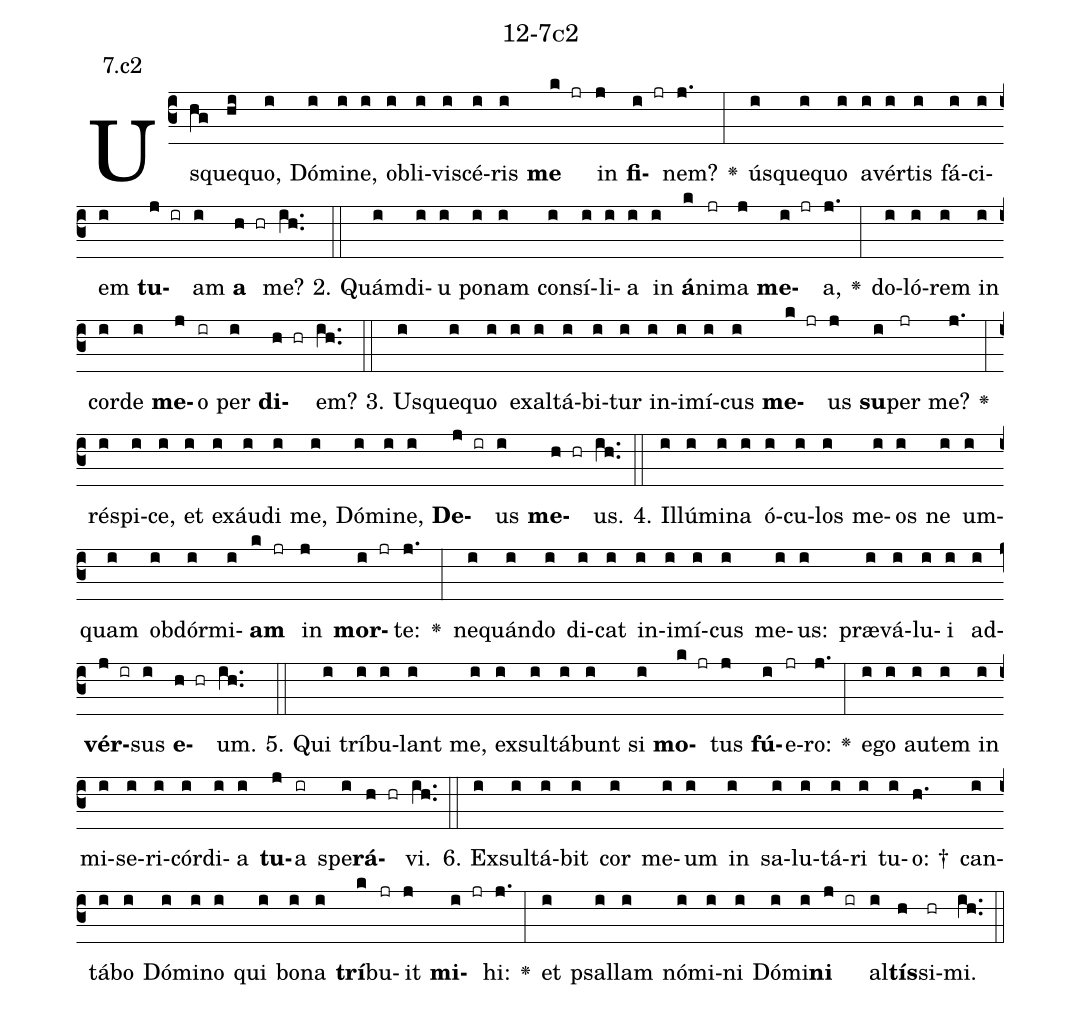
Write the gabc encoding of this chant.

name: 12-7c2;
annotation: 7.c2;
%%
(c3)Us(hg)que(hi)quo,(i) Dó(i)mi(i)ne,(i) ob(i)li(i)vi(i)scé(i)ris(i) <b>me</b>(k jr) in(j) <b>fi</b>(i jr)nem?(j.) <v>\greheightstar</v>(:) ús(i)que(i)quo(i) a(i)vér(i)tis(i) fá(i)ci(i)em(i) <b>tu</b>(j ir)am(i) <b>a</b>(h hr) me?(ih..) (::)
2. Quám(i)di(i)u(i) po(i)nam(i) con(i)sí(i)li(i)a(i) in(i) <b>á</b>(k)ni(jr)ma(j) <b>me</b>(i jr)a,(j.) <v>\greheightstar</v>(:) do(i)ló(i)rem(i) in(i) cor(i)de(i) <b>me</b>(j)o(ir) per(i) <b>di</b>(h hr)em?(ih..) (::)
3. Us(i)que(i)quo(i) ex(i)al(i)tá(i)bi(i)tur(i) in(i)i(i)mí(i)cus(i) <b>me</b>(k jr)us(j) <b>su</b>(i)per(jr) me?(j.) <v>\greheightstar</v>(:) ré(i)spi(i)ce,(i) et(i) ex(i)áu(i)di(i) me,(i) Dó(i)mi(i)ne,(i) <b>De</b>(j ir)us(i) <b>me</b>(h hr)us.(ih..) (::)
4. Il(i)lú(i)mi(i)na(i) ó(i)cu(i)los(i) me(i)os(i) ne(i) um(i)quam(i) ob(i)dór(i)mi(i)<b>am</b>(k jr) in(j) <b>mor</b>(i jr)te:(j.) <v>\greheightstar</v>(:) ne(i)quán(i)do(i) di(i)cat(i) in(i)i(i)mí(i)cus(i) me(i)us:(i) præ(i)vá(i)lu(i)i(i) ad(i)<b>vér</b>(j ir)sus(i) <b>e</b>(h hr)um.(ih..) (::)
5. Qui(i) trí(i)bu(i)lant(i) me,(i) ex(i)sul(i)tá(i)bunt(i) si(i) <b>mo</b>(k jr)tus(j) <b>fú</b>(i)e(jr)ro:(j.) <v>\greheightstar</v>(:) e(i)go(i) au(i)tem(i) in(i) mi(i)se(i)ri(i)cór(i)di(i)a(i) <b>tu</b>(j)a(ir) spe(i)<b>rá</b>(h hr)vi.(ih..) (::)
6. Ex(i)sul(i)tá(i)bit(i) cor(i) me(i)um(i) in(i) sa(i)lu(i)tá(i)ri(i) tu(i)o: †(h.) can(i)tá(i)bo(i) Dó(i)mi(i)no(i) qui(i) bo(i)na(i) <b>trí</b>(k)bu(jr)it(j) <b>mi</b>(i jr)hi:(j.) <v>\greheightstar</v>(:) et(i) psal(i)lam(i) nó(i)mi(i)ni(i) Dó(i)mi(i)<b>ni</b>(j ir) al(i)<b>tís</b>(h)si(hr)mi.(ih..) (::)
